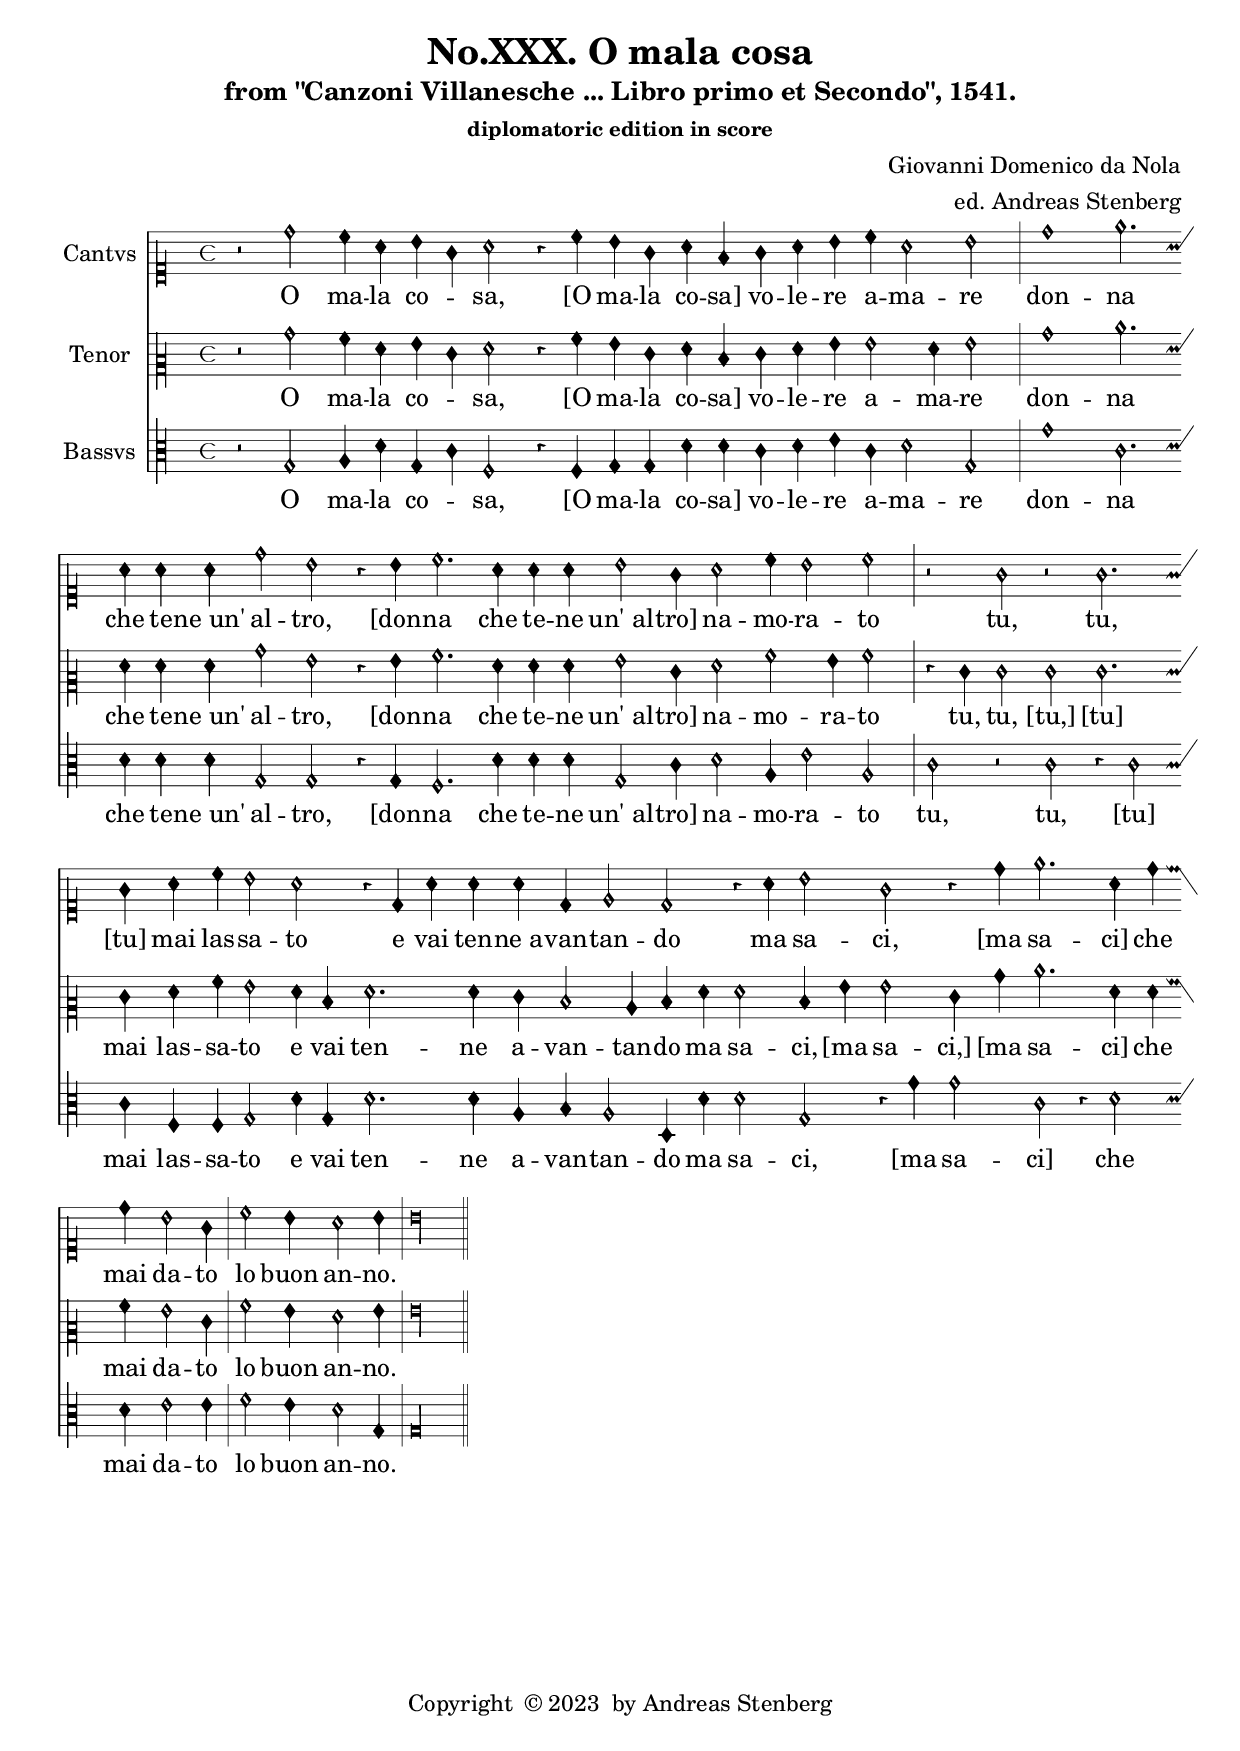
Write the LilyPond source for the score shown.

\version "2.20.0"
\language "deutsch"
\defineBarLine ":||:" #'(":||:" "" "")
\defineBarLine "||:" #'("||:" "" "")
ficta = { \set suggestAccidentals = ##t }
\header {

  title = "No.XXX. O mala cosa"

  subtitle = "from \"Canzoni Villanesche ... Libro primo et Secondo\", 1541."

  subsubtitle = "diplomatoric edition in score"

  composer = "Giovanni Domenico da Nola"

  arranger = "ed. Andreas Stenberg"
  poet = ""
  meter =""

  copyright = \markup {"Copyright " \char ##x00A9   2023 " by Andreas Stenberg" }

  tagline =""

}


global = {
  \autoBeamOff
  \override Staff.TimeSignature.style =#'mensural
  \override NoteHead.style = #'petrucci
  \override Flag.style =#'mensural
  \override Rest.style = #'mensural
  \override Staff.Accidental.glyph-name-alist =
  #alteration-mensural-glyph-name-alist
  \override Staff.BarLine.bar-extent = #'(-3.0 . 3.0)
  \accidentalStyle no-reset
  \key c \major
  \time 4/4
}

sopranoVoice = \relative c'' {

  %% to chose cleffing comment in and out as needed.
  \clef "petrucci-c1"			%% orignal clefing
  %  \clef "petrucci-g"  		%% semi-moderniced clefing to facilitate reading
  \global
  \dynamicUp
  % Music follows here.
  \override Staff.BarLine.transparent =##t

  r2 d2
  c4 a4 h4\melisma g4\melismaEnd
  a2 r4 c4
  h4 g4 a4 f4
  g4 a4 h4 c4
  a2 h2


  \once \revert Staff.BarLine.transparent

  \bar "|"

  d1
  e2. a,4
  a4 a4 d2
  h2 r4 h4
  c2. a4
  a4 a4 h2

  g4 a2 c4
  h2 c2

  \once \revert Staff.BarLine.transparent
  \once  \override Staff.BarLine.bar-extent = #'(-3 . 3)
  \bar "|"

  r2 g2
  r2 g2.
  g4 a4 c4
  h2 a2
  r4 d,4 a'4 a4
  a4 d,4 e2
  d2 r4 a'4
  h2 g2
  r4 d'4 e2.
  a,4 d4 d4
  h2 g4

  \once \revert Staff.BarLine.transparent
  \bar "|"

  c2 h4 a2 h4

  \once \revert Staff.BarLine.transparent
  \bar "|"

  h\longa*1/2

  \once \revert Staff.BarLine.transparent

  \once  \override Staff.BarLine.bar-extent = #'(-3 . 3)

  \bar "||"

}

verseSopranoVoice = \lyricmode {
  % Lyrics follow here.
  O ma -- la co -- sa,
  [O ma -- la co -- sa] vo -- le -- re a -- ma -- re
  don -- na che te -- ne_un' al -- tro,
  [don -- na che te -- ne un'_al -- tro] na -- mo -- ra -- to
  tu, tu, [tu] mai las -- sa -- to e vai ten -- ne_a -- van -- tan -- do ma sa -- ci,
  [ma sa -- ci] che mai da -- to lo buon an -- no.

}

tenorVoice = \relative c' {

  %% to chose cleffing comment in and out as needed.
  \clef "petrucci-c2"			%% orignal clefing
  %  \clef "petrucci-g"  		%% semi-moderniced clefing to facilitate reading
  \global
  \dynamicUp
  % Music follows here.

  r2 h'2
  a4 f4 g4\melisma e4\melismaEnd
  f2 r4 a4
  g4 e4 f4 d4
  e4 f4 g4 g2
  f4 g2
  \once \revert Staff.BarLine.transparent

  h1
  c2. f,4
  f4 f4 h2
  g2 r4 g4
  a2. f4
  f4 f4 g2

  e4 f2 a2
  g4 a2
  r4 e4 e2
  e2 e2.
  e4 f4 a4
  g2 f4 d4
  f2. f4
  e4 d2 c4
  d4 f4 f2
  d4 g4 g2
  e4 h'4 c2.
  f,4 f4 a4
  g2 e4

  \once \revert Staff.BarLine.transparent
  \once  \override Staff.BarLine.bar-extent = #'(-3 . 3)

  a2 g4 f2 g4

  \once \revert Staff.BarLine.transparent

  g\longa*1/2

  \once \revert Staff.BarLine.transparent

  \once  \override Staff.BarLine.bar-extent = #'(-3 . 3)



}

verseTenorVoice = \lyricmode {
  % Lyrics follow here.

  O ma -- la co -- sa,
  [O ma -- la co -- sa] vo -- le -- re a -- ma -- re
  don -- na che te -- ne_un' al -- tro,
  [don -- na che te -- ne un'_al -- tro] na -- mo -- ra -- to
  tu, tu, [tu,] [tu] mai las -- sa -- to e vai ten -- ne a -- van -- tan -- do ma sa -- ci,
  [ma sa -- ci,]
  [ma sa -- ci] che mai da -- to lo buon an -- no.

}

bassVoice = \relative c {
  \global
  \dynamicUp
  % Music follows here.

  r2 g'2
  a4 d4 g,4\melisma c4\melismaEnd
  f,2 r4 f4
  g4 g4 d'4 d4
  c4 d4 e4 c4
  d2 g,2

  \once \revert Staff.BarLine.transparent

  g'1
  c,2. d4
  d4 d4 g,2
  g2 r4 g4
  f2. d'4
  d4 d4 g,2
  c4

  d2 a4
  e'2 a,2

  \once \revert Staff.BarLine.transparent
  \once  \override Staff.BarLine.bar-extent = #'(-3 . 3)

  c2 r2
  c2 r4 c2
  c4 f,4 f4
  g2 d'4 g,4
  d'2. d4
  a4 h4 a2
  d,4 d'4 d2
  g,2 r4 g'4
  g2 c,2
  r4 d2 d4
  e2 e4

  \once \revert Staff.BarLine.transparent

  f2 e4 d2 g,4

  \once \revert Staff.BarLine.transparent

  g\longa*1/2

  \once \revert Staff.BarLine.transparent

  \once  \override Staff.BarLine.bar-extent = #'(-3 . 3)


}

verseBassVoice = \lyricmode {
  % Lyrics follow here.

  O ma -- la co -- sa,
  [O ma -- la co -- sa] vo -- le -- re a -- ma -- re
  don -- na che te -- ne_un' al -- tro,
  [don -- na che te -- ne un'_al -- tro] na -- mo -- ra -- to
  tu, tu, [tu] mai las -- sa -- to e vai ten -- ne a -- van -- tan -- do ma sa -- ci,
  [ma sa -- ci] che mai da -- to lo buon an -- no.

}

sopranoVoicePart = \new MensuralStaff \with {
  instrumentName = "Cantvs"
  midiInstrument = "choir aahs"
} { \sopranoVoice }
\addlyrics { \verseSopranoVoice }

tenorVoicePart = \new MensuralStaff \with {
  instrumentName = "Tenor"
  midiInstrument = "choir aahs"
} {  \tenorVoice }
\addlyrics { \verseTenorVoice }

bassVoicePart = \new MensuralStaff \with {
  instrumentName = "Bassvs"
  midiInstrument = "choir aahs"
} { \clef "petrucci-c3" \bassVoice }
\addlyrics { \verseBassVoice }

\score {
  <<
    \sopranoVoicePart
    \tenorVoicePart
    \bassVoicePart
  >>
  \layout { }
  \midi {
    \tempo 2=120
  }
}

\pageBreak

\markup {

  \fontsize #1.0

  \column {


    \fill-line {

      \column {

        \fill-line {
          \null
          \column {

            \line { Guarda che tratto m'ha saputo fare }

            \line { \hspace #4 Che unestamente m'ha licentiato }

            \line { \hspace #10 tu tu tu mai }

            \line { Et tanti tanti tenne cangerai }

          }
          \null
          %    \vspace #1.0
          \column {
            \line { Ma st'altro mese non porra manchare }

            \line { \hspace #4 Che quist' anchorat' haverai cingiato }

            \line { \hspace #10 tu tu tu mai }

            \line { \hspace #4 che po a la fine tenne penterrai }

          }
          \null
        }
        %        \vspace #1.0
        \fill-line {
          \column {
            %        \line { Et tanti tanti tenne cangerai }

            %        \line { \hspace #4 che po a la fine tenne penterrai }

            \line { %{  \hspace #10 %} tu tu tu mai }
          }
        }
      }
    }

  }

}

\paper {
  page-breaking = #ly:minimal-breaking
  ragged-bottom = ##t
  ragged-last-bottom = ##t
  ragged-last = ##t
}